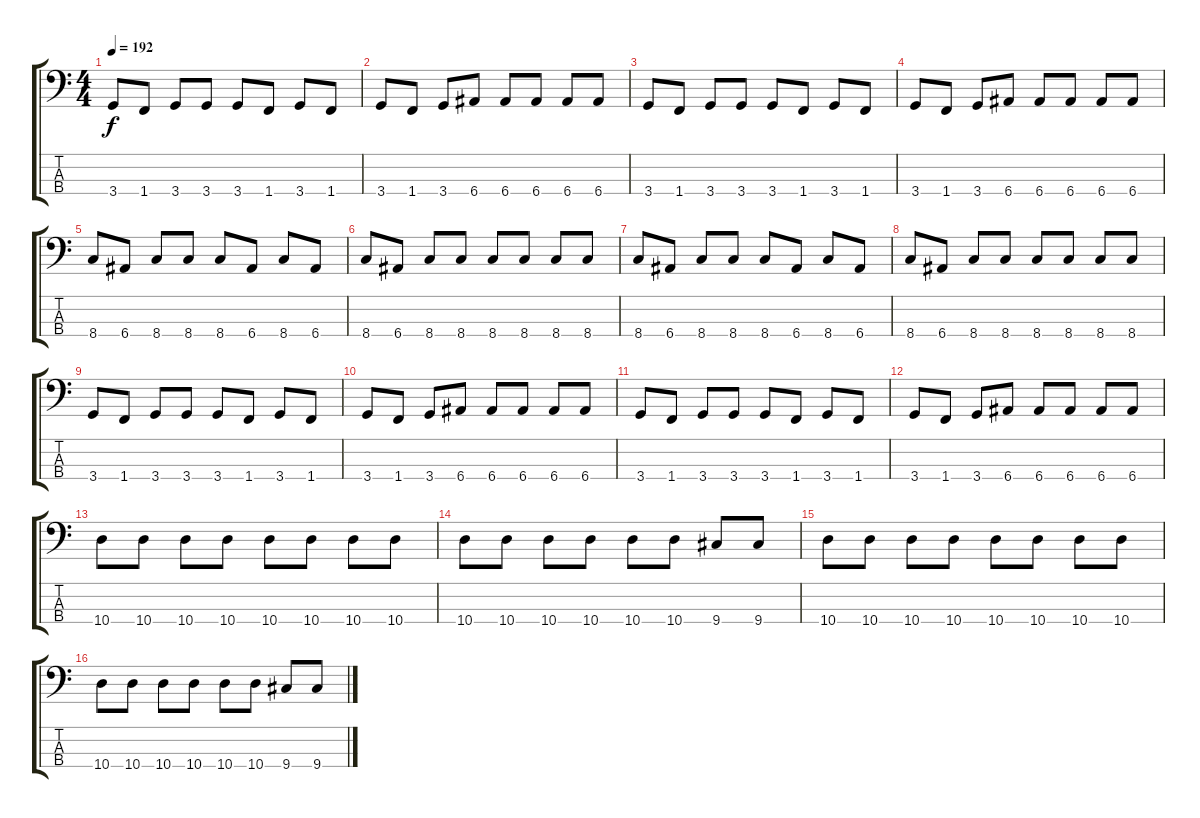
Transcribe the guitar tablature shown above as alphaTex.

\track "" {instrument electricbassfinger}
\staff {score tabs}
\tuning (G2 D2 A1 E1) {hide}
\ts (4 4)
\tempo 192
\clef f4
\ks c
3.4.8{dy f} 1.4.8 3.4.8 3.4.8 3.4.8 1.4.8 3.4.8 1.4.8 |
3.4.8 1.4.8 3.4.8 6.4.8 6.4.8 6.4.8 6.4.8 6.4.8 |
3.4.8 1.4.8 3.4.8 3.4.8 3.4.8 1.4.8 3.4.8 1.4.8 |
3.4.8 1.4.8 3.4.8 6.4.8 6.4.8 6.4.8 6.4.8 6.4.8 |
8.4.8 6.4.8 8.4.8 8.4.8 8.4.8 6.4.8 8.4.8 6.4.8 |
8.4.8 6.4.8 8.4.8 8.4.8 8.4.8 8.4.8 8.4.8 8.4.8 |
8.4.8 6.4.8 8.4.8 8.4.8 8.4.8 6.4.8 8.4.8 6.4.8 |
8.4.8 6.4.8 8.4.8 8.4.8 8.4.8 8.4.8 8.4.8 8.4.8 |
3.4.8 1.4.8 3.4.8 3.4.8 3.4.8 1.4.8 3.4.8 1.4.8 |
3.4.8 1.4.8 3.4.8 6.4.8 6.4.8 6.4.8 6.4.8 6.4.8 |
3.4.8 1.4.8 3.4.8 3.4.8 3.4.8 1.4.8 3.4.8 1.4.8 |
3.4.8 1.4.8 3.4.8 6.4.8 6.4.8 6.4.8 6.4.8 6.4.8 |
10.4.8 10.4.8 10.4.8 10.4.8 10.4.8 10.4.8 10.4.8 10.4.8 |
10.4.8 10.4.8 10.4.8 10.4.8 10.4.8 10.4.8 9.4.8 9.4.8 |
10.4.8 10.4.8 10.4.8 10.4.8 10.4.8 10.4.8 10.4.8 10.4.8 |
10.4.8 10.4.8 10.4.8 10.4.8 10.4.8 10.4.8 9.4.8 9.4.8
